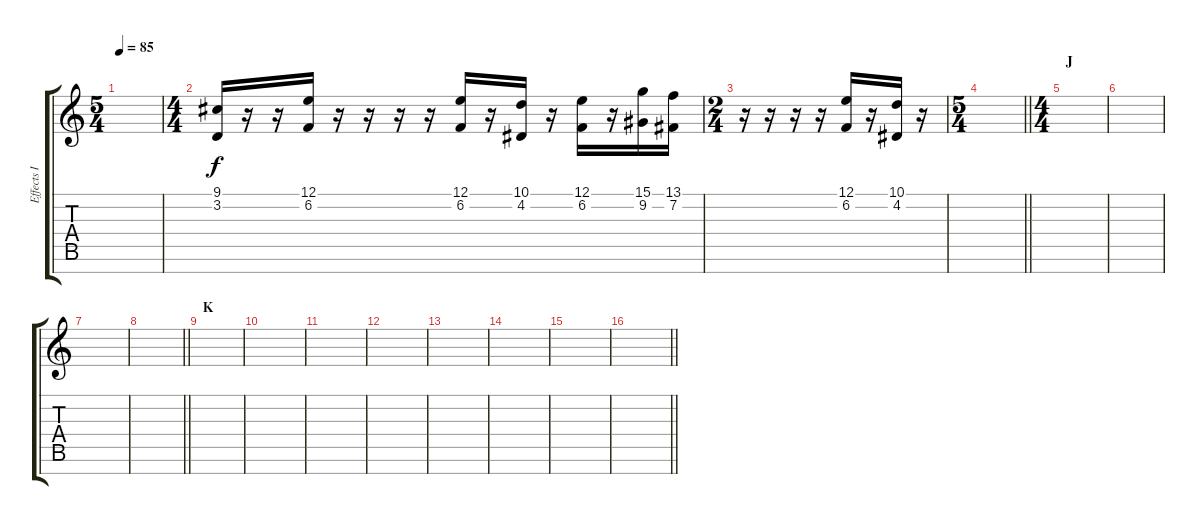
\track ("Effects I" "Effects I") {instrument choiraahs}
\staff {score tabs}
\tuning (E4 B3 G3 D3 A2 E2 B1) {hide}
\ts (5 4)
\tempo 85
\clef g2
\ks c
|
\ts (4 4)
(9.1 3.2).16{instrument tangoaccordion} r.16 r.16 (12.1 6.2).16 r.16 r.16 r.16 r.16 (12.1 6.2).16 r.16 (10.1 4.2).16 r.16 (12.1 6.2).16 r.16 (15.1 9.2).16 (13.1 7.2).16 |
\ts (2 4)
r.16 r.16 r.16 r.16 (12.1 6.2).16 r.16 (10.1 4.2).16 r.16 |
\ts (5 4)
\barLineRight lightlight
|
\ts (4 4)
\section ("" "J")
|
|
|
\barLineRight lightlight
|
\section ("" "K")
|
|
|
|
|
|
|
\barLineRight lightlight
